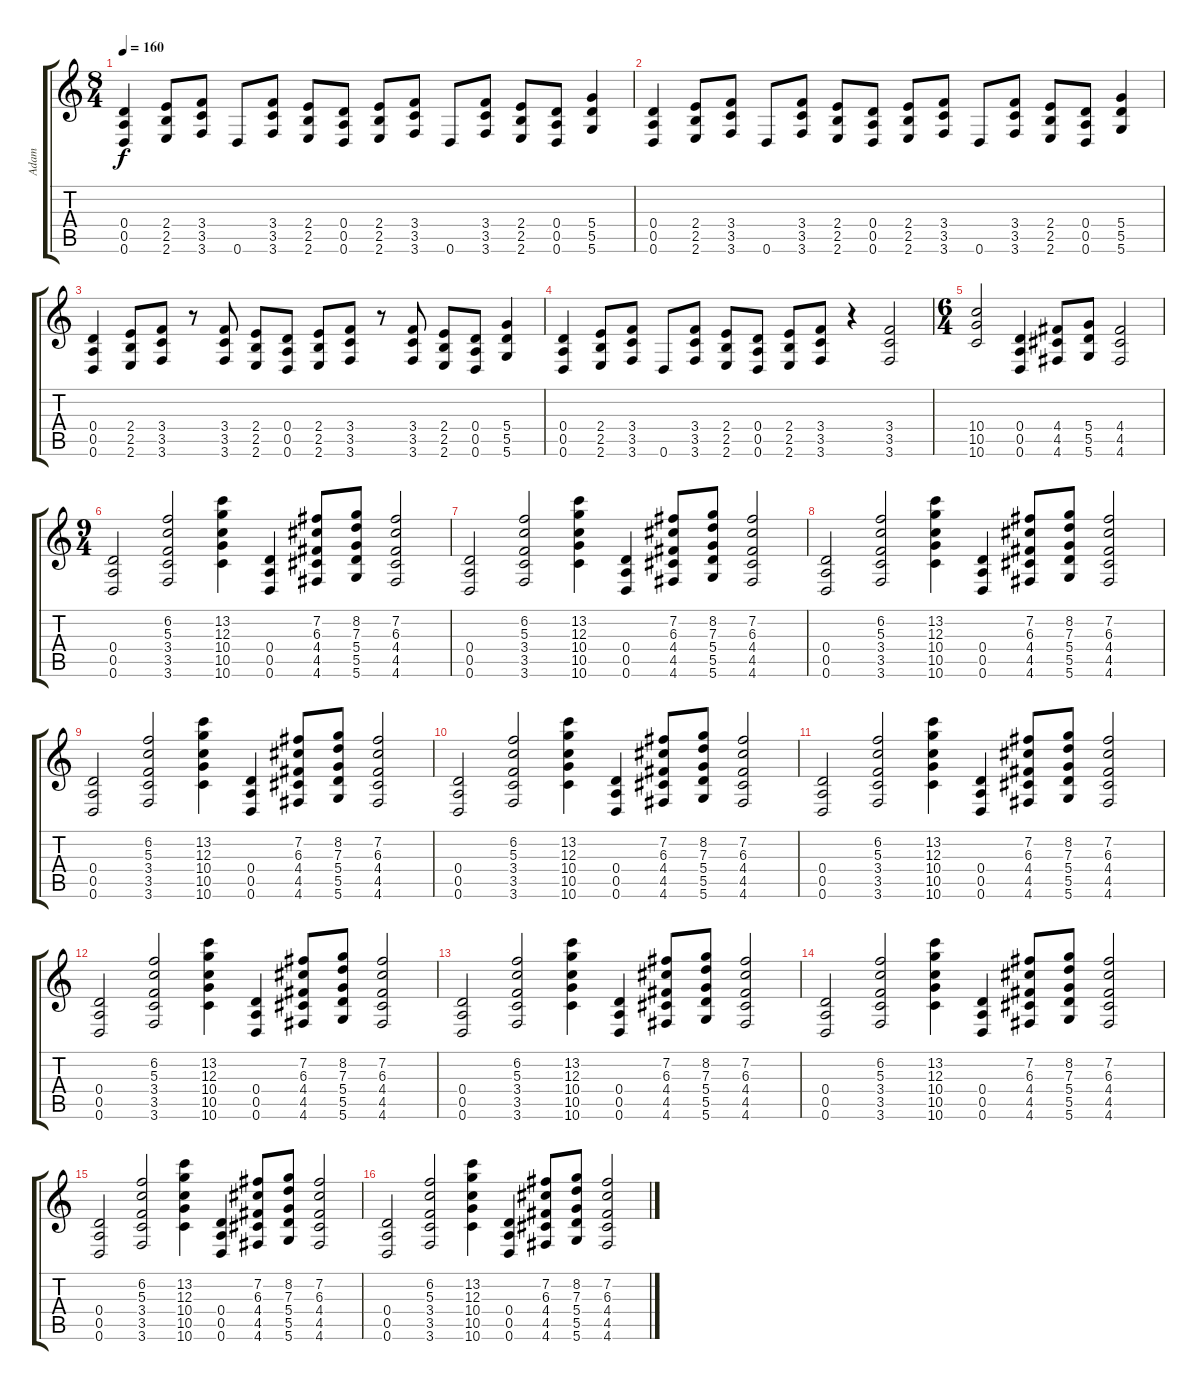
\track ("Adam" "Adam") {instrument overdrivenguitar}
\staff {score tabs}
\tuning (E4 B3 G3 D3 A2 D2) {hide}
\ts (8 4)
\tempo 160
\clef g2
\ks c
(0.4 0.5 0.6).4{dy f} (2.4 2.5 2.6).8 (3.4 3.5 3.6).8 0.6.8 (3.4 3.5 3.6).8 (2.4 2.5 2.6).8 (0.4 0.5 0.6).8 (2.4 2.5 2.6).8 (3.4 3.5 3.6).8 0.6.8 (3.4 3.5 3.6).8 (2.4 2.5 2.6).8 (0.4 0.5 0.6).8 (5.4 5.5 5.6).4 |
(0.4 0.5 0.6).4 (2.4 2.5 2.6).8 (3.4 3.5 3.6).8 0.6.8 (3.4 3.5 3.6).8 (2.4 2.5 2.6).8 (0.4 0.5 0.6).8 (2.4 2.5 2.6).8 (3.4 3.5 3.6).8 0.6.8 (3.4 3.5 3.6).8 (2.4 2.5 2.6).8 (0.4 0.5 0.6).8 (5.4 5.5 5.6).4 |
(0.4 0.5 0.6).4 (2.4 2.5 2.6).8 (3.4 3.5 3.6).8 r.8 (3.4 3.5 3.6).8 (2.4 2.5 2.6).8 (0.4 0.5 0.6).8 (2.4 2.5 2.6).8 (3.4 3.5 3.6).8 r.8 (3.4 3.5 3.6).8 (2.4 2.5 2.6).8 (0.4 0.5 0.6).8 (5.4 5.5 5.6).4 |
(0.4 0.5 0.6).4 (2.4 2.5 2.6).8 (3.4 3.5 3.6).8 0.6.8 (3.4 3.5 3.6).8 (2.4 2.5 2.6).8 (0.4 0.5 0.6).8 (2.4 2.5 2.6).8 (3.4 3.5 3.6).8 r.4 (3.4 3.5 3.6).2 |
\ts (6 4)
(10.4 10.5 10.6).2 (0.4 0.5 0.6).4 (4.4 4.5 4.6).8 (5.4 5.5 5.6).8 (4.4 4.5 4.6).2 |
\ts (9 4)
(0.4 0.5 0.6).2 (6.2 5.3 3.4 3.5 3.6).2 (13.2 12.3 10.4 10.5 10.6).4 (0.4 0.5 0.6).4 (7.2 6.3 4.4 4.5 4.6).8 (8.2 7.3 5.4 5.5 5.6).8 (7.2 6.3 4.4 4.5 4.6).2 |
(0.4 0.5 0.6).2 (6.2 5.3 3.4 3.5 3.6).2 (13.2 12.3 10.4 10.5 10.6).4 (0.4 0.5 0.6).4 (7.2 6.3 4.4 4.5 4.6).8 (8.2 7.3 5.4 5.5 5.6).8 (7.2 6.3 4.4 4.5 4.6).2 |
(0.4 0.5 0.6).2 (6.2 5.3 3.4 3.5 3.6).2 (13.2 12.3 10.4 10.5 10.6).4 (0.4 0.5 0.6).4 (7.2 6.3 4.4 4.5 4.6).8 (8.2 7.3 5.4 5.5 5.6).8 (7.2 6.3 4.4 4.5 4.6).2 |
(0.4 0.5 0.6).2 (6.2 5.3 3.4 3.5 3.6).2 (13.2 12.3 10.4 10.5 10.6).4 (0.4 0.5 0.6).4 (7.2 6.3 4.4 4.5 4.6).8 (8.2 7.3 5.4 5.5 5.6).8 (7.2 6.3 4.4 4.5 4.6).2 |
(0.4 0.5 0.6).2 (6.2 5.3 3.4 3.5 3.6).2 (13.2 12.3 10.4 10.5 10.6).4 (0.4 0.5 0.6).4 (7.2 6.3 4.4 4.5 4.6).8 (8.2 7.3 5.4 5.5 5.6).8 (7.2 6.3 4.4 4.5 4.6).2 |
(0.4 0.5 0.6).2 (6.2 5.3 3.4 3.5 3.6).2 (13.2 12.3 10.4 10.5 10.6).4 (0.4 0.5 0.6).4 (7.2 6.3 4.4 4.5 4.6).8 (8.2 7.3 5.4 5.5 5.6).8 (7.2 6.3 4.4 4.5 4.6).2 |
(0.4 0.5 0.6).2 (6.2 5.3 3.4 3.5 3.6).2 (13.2 12.3 10.4 10.5 10.6).4 (0.4 0.5 0.6).4 (7.2 6.3 4.4 4.5 4.6).8 (8.2 7.3 5.4 5.5 5.6).8 (7.2 6.3 4.4 4.5 4.6).2 |
(0.4 0.5 0.6).2 (6.2 5.3 3.4 3.5 3.6).2 (13.2 12.3 10.4 10.5 10.6).4 (0.4 0.5 0.6).4 (7.2 6.3 4.4 4.5 4.6).8 (8.2 7.3 5.4 5.5 5.6).8 (7.2 6.3 4.4 4.5 4.6).2 |
(0.4 0.5 0.6).2 (6.2 5.3 3.4 3.5 3.6).2 (13.2 12.3 10.4 10.5 10.6).4 (0.4 0.5 0.6).4 (7.2 6.3 4.4 4.5 4.6).8 (8.2 7.3 5.4 5.5 5.6).8 (7.2 6.3 4.4 4.5 4.6).2 |
(0.4 0.5 0.6).2 (6.2 5.3 3.4 3.5 3.6).2 (13.2 12.3 10.4 10.5 10.6).4 (0.4 0.5 0.6).4 (7.2 6.3 4.4 4.5 4.6).8 (8.2 7.3 5.4 5.5 5.6).8 (7.2 6.3 4.4 4.5 4.6).2 |
(0.4 0.5 0.6).2 (6.2 5.3 3.4 3.5 3.6).2 (13.2 12.3 10.4 10.5 10.6).4 (0.4 0.5 0.6).4 (7.2 6.3 4.4 4.5 4.6).8 (8.2 7.3 5.4 5.5 5.6).8 (7.2 6.3 4.4 4.5 4.6).2
